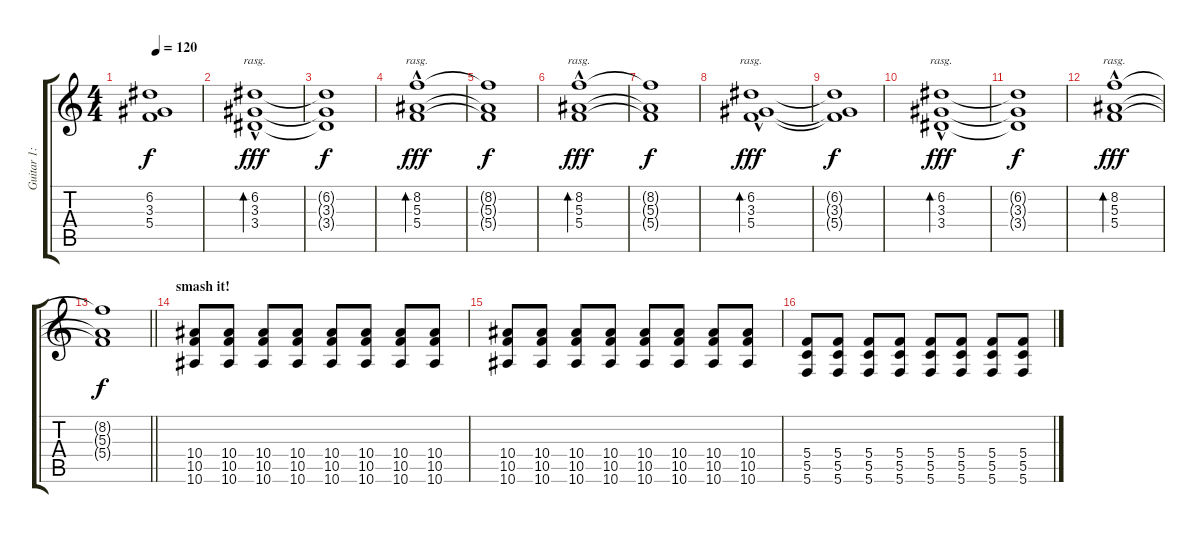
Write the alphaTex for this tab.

\track ("Guitar 1: Johan" "Guitar 1: ") {instrument overdrivenguitar}
\staff {score tabs}
\tuning (D4 A3 F3 C3 G2 C2) {hide}
\ts (4 4)
\tempo 120
\clef g2
\ks c
(6.2{t} 3.3{t} 5.4{t}).1{dy f} |
(6.2{hac} 3.3 3.4).1{bd 240 rasg ii dy fff balance 11} |
(6.2{t} 3.3{t} 3.4{t}).1{dy f} |
(8.2{hac} 5.3 5.4).1{bd 240 rasg ii dy fff balance 5} |
(8.2{t} 5.3{t} 5.4{t}).1{dy f} |
(8.2{hac} 5.3 5.4).1{bd 240 rasg ii dy fff balance 11 instrument electricguitarjazz} |
(8.2{t} 5.3{t} 5.4{t}).1{dy f} |
(6.2{hac} 3.3 5.4).1{bd 240 rasg ii dy fff balance 5} |
(6.2{t} 3.3{t} 5.4{t}).1{dy f} |
(6.2{hac} 3.3 3.4).1{bd 240 rasg ii dy fff balance 11} |
(6.2{t} 3.3{t} 3.4{t}).1{dy f} |
(8.2{hac} 5.3 5.4).1{bd 240 rasg ii dy fff balance 5} |
\barLineRight lightlight
(8.2{t} 5.3{t} 5.4{t}).1{dy f} |
\section ("" "smash it!")
(10.4 10.5 10.6).8{volume 13 balance 16 instrument overdrivenguitar} (10.4 10.5 10.6).8 (10.4 10.5 10.6).8 (10.4 10.5 10.6).8 (10.4 10.5 10.6).8 (10.4 10.5 10.6).8 (10.4 10.5 10.6).8 (10.4 10.5 10.6).8 |
(10.4 10.5 10.6).8 (10.4 10.5 10.6).8 (10.4 10.5 10.6).8 (10.4 10.5 10.6).8 (10.4 10.5 10.6).8 (10.4 10.5 10.6).8 (10.4 10.5 10.6).8 (10.4 10.5 10.6).8 |
(5.4 5.5 5.6).8 (5.4 5.5 5.6).8 (5.4 5.5 5.6).8 (5.4 5.5 5.6).8 (5.4 5.5 5.6).8 (5.4 5.5 5.6).8 (5.4 5.5 5.6).8 (5.4 5.5 5.6).8
